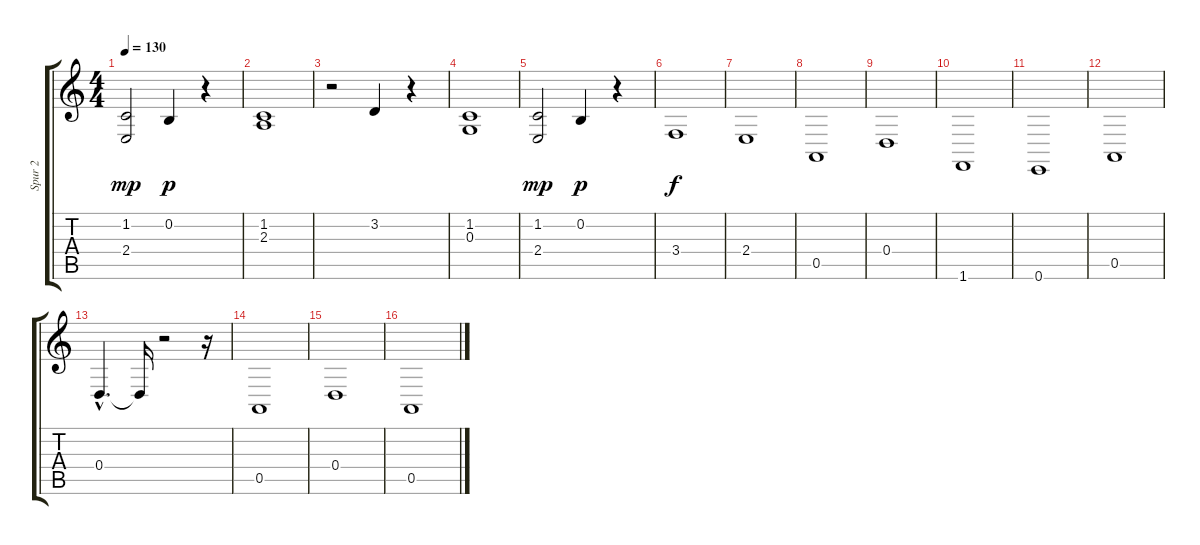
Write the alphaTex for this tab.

\track ("Spur 2" "Spur 2") {instrument fx1rain}
\staff {score tabs}
\tuning (E4 B3 G3 D3 A2 E2) {hide}
\ts (4 4)
\tempo 130
\clef g2
\ks c
(1.2 2.4).2{dy mp} 0.2.4{dy p} r.4 |
(1.2 2.3).1 |
r.2 3.2.4 r.4 |
(1.2 0.3).1 |
(1.2 2.4).2{dy mp} 0.2.4{dy p} r.4 |
3.4.1{dy f} |
2.4.1 |
0.5.1 |
0.4.1 |
1.6.1 |
0.6.1 |
0.5.1 |
0.4{hac}.4{d} 0.4{t}.16 r.2 r.16 |
0.5.1 |
0.4.1 |
0.5.1
